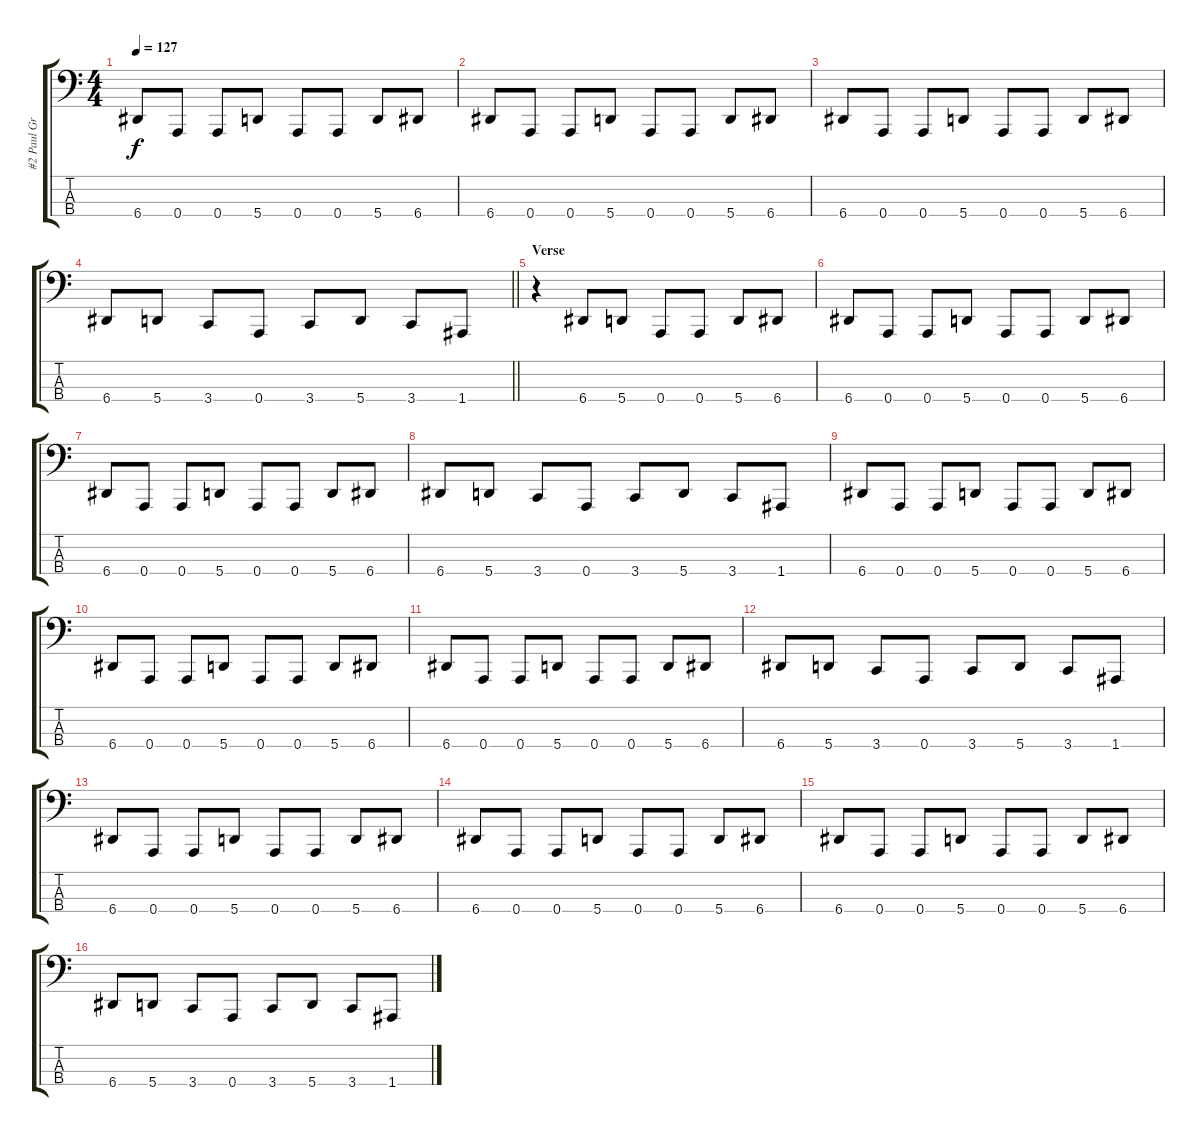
\track ("#2 Paul Gray" "#2 Paul Gr") {instrument electricbasspick}
\staff {score tabs}
\tuning (D2 A1 E1 A0) {hide}
\ts (4 4)
\tempo 127
\clef f4
\ks c
6.4.8{dy f} 0.4.8 0.4.8 5.4.8 0.4.8 0.4.8 5.4.8 6.4.8 |
6.4.8 0.4.8 0.4.8 5.4.8 0.4.8 0.4.8 5.4.8 6.4.8 |
6.4.8 0.4.8 0.4.8 5.4.8 0.4.8 0.4.8 5.4.8 6.4.8 |
\barLineRight lightlight
6.4.8 5.4.8 3.4.8 0.4.8 3.4.8 5.4.8 3.4.8 1.4.8 |
\section ("" "Verse")
r.4 6.4.8 5.4.8 0.4.8 0.4.8 5.4.8 6.4.8 |
6.4.8 0.4.8 0.4.8 5.4.8 0.4.8 0.4.8 5.4.8 6.4.8 |
6.4.8 0.4.8 0.4.8 5.4.8 0.4.8 0.4.8 5.4.8 6.4.8 |
6.4.8 5.4.8 3.4.8 0.4.8 3.4.8 5.4.8 3.4.8 1.4.8 |
6.4.8 0.4.8 0.4.8 5.4.8 0.4.8 0.4.8 5.4.8 6.4.8 |
6.4.8 0.4.8 0.4.8 5.4.8 0.4.8 0.4.8 5.4.8 6.4.8 |
6.4.8 0.4.8 0.4.8 5.4.8 0.4.8 0.4.8 5.4.8 6.4.8 |
6.4.8 5.4.8 3.4.8 0.4.8 3.4.8 5.4.8 3.4.8 1.4.8 |
6.4.8 0.4.8 0.4.8 5.4.8 0.4.8 0.4.8 5.4.8 6.4.8 |
6.4.8 0.4.8 0.4.8 5.4.8 0.4.8 0.4.8 5.4.8 6.4.8 |
6.4.8 0.4.8 0.4.8 5.4.8 0.4.8 0.4.8 5.4.8 6.4.8 |
6.4.8 5.4.8 3.4.8 0.4.8 3.4.8 5.4.8 3.4.8 1.4.8
